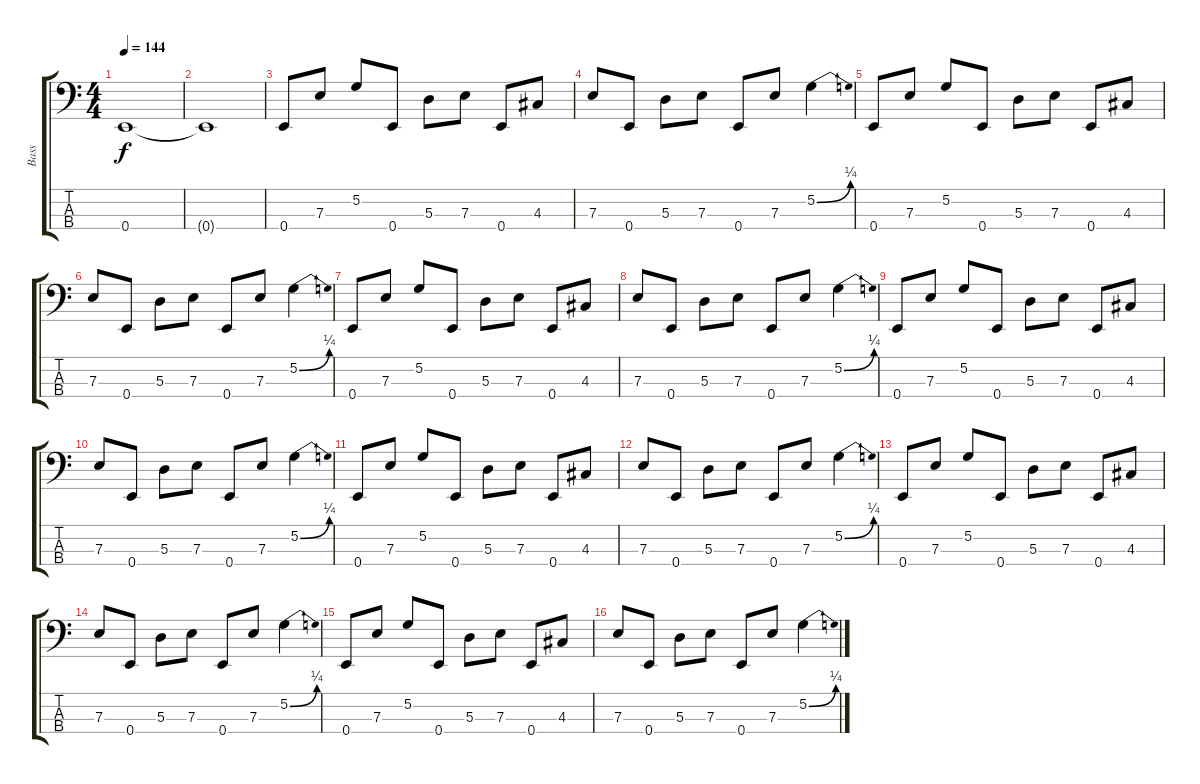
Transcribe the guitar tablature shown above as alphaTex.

\track ("Bass" "Bass") {instrument electricbassfinger}
\staff {score tabs}
\tuning (G2 D2 A1 E1) {hide}
\ts (4 4)
\tempo 144
\clef f4
\ks c
0.4{t}.1{dy f} |
0.4{t}.1 |
0.4.8 7.3.8 5.2.8 0.4.8 5.3.8 7.3.8 0.4.8 4.3.8 |
7.3.8 0.4.8 5.3.8 7.3.8 0.4.8 7.3.8 5.2{be (bend 0 0 60 1)}.4 |
0.4.8 7.3.8 5.2.8 0.4.8 5.3.8 7.3.8 0.4.8 4.3.8 |
7.3.8 0.4.8 5.3.8 7.3.8 0.4.8 7.3.8 5.2{be (bend 0 0 60 1)}.4 |
0.4.8 7.3.8 5.2.8 0.4.8 5.3.8 7.3.8 0.4.8 4.3.8 |
7.3.8 0.4.8 5.3.8 7.3.8 0.4.8 7.3.8 5.2{be (bend 0 0 60 1)}.4 |
0.4.8 7.3.8 5.2.8 0.4.8 5.3.8 7.3.8 0.4.8 4.3.8 |
7.3.8 0.4.8 5.3.8 7.3.8 0.4.8 7.3.8 5.2{be (bend 0 0 60 1)}.4 |
0.4.8 7.3.8 5.2.8 0.4.8 5.3.8 7.3.8 0.4.8 4.3.8 |
7.3.8 0.4.8 5.3.8 7.3.8 0.4.8 7.3.8 5.2{be (bend 0 0 60 1)}.4 |
0.4.8 7.3.8 5.2.8 0.4.8 5.3.8 7.3.8 0.4.8 4.3.8 |
7.3.8 0.4.8 5.3.8 7.3.8 0.4.8 7.3.8 5.2{be (bend 0 0 60 1)}.4 |
0.4.8 7.3.8 5.2.8 0.4.8 5.3.8 7.3.8 0.4.8 4.3.8 |
7.3.8 0.4.8 5.3.8 7.3.8 0.4.8 7.3.8 5.2{be (bend 0 0 60 1)}.4
